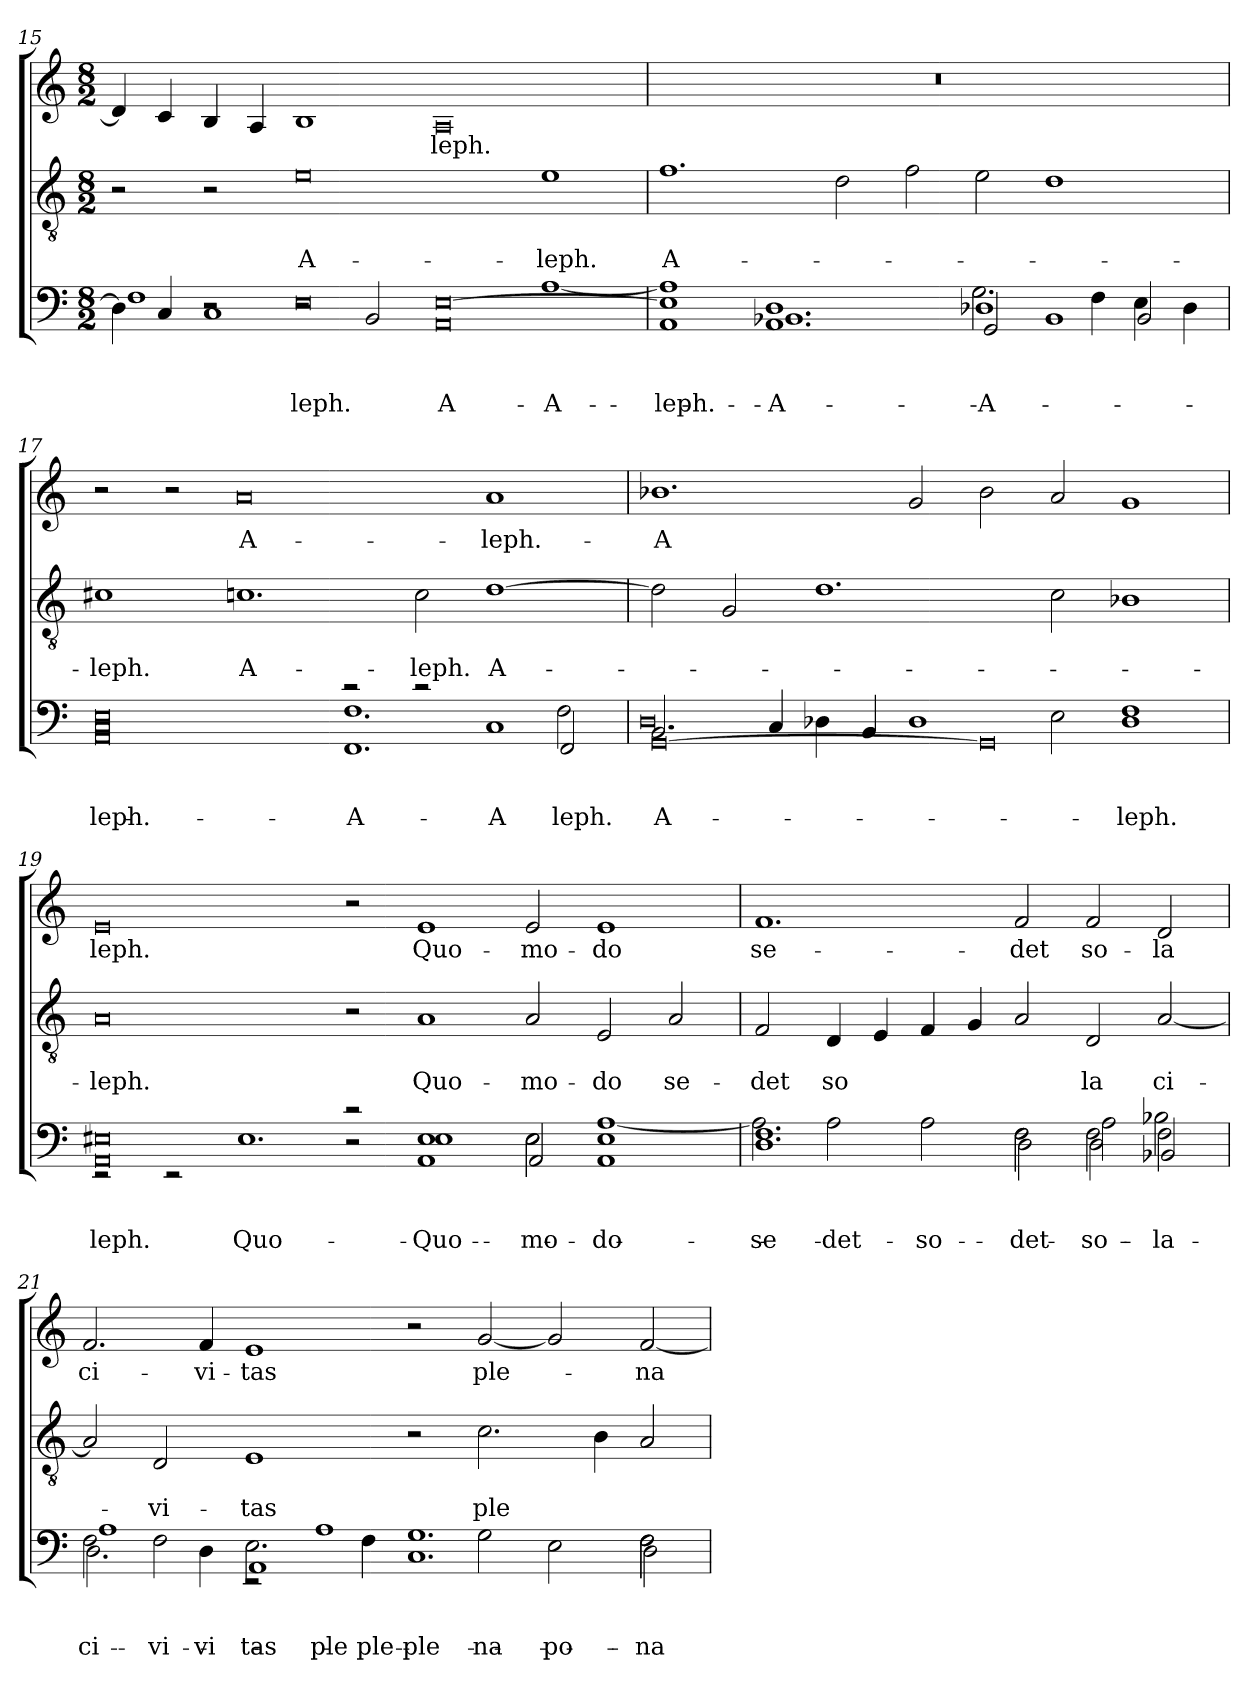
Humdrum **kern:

**kern	**text	**text	**text	**kern	**text	**text	**kern	**text
*part3	*part3	*part3	*part3	*part2	*part2	*part2	*part1	*part1
*staff3	*staff3	*staff3	*staff3	*staff2	*staff2	*staff2	*staff1	*staff1
*clefF4	*	*	*	*clefGv2	*	*	*clefG2	*
*k[]	*	*	*	*k[]	*	*	*k[]	*
*C:	*	*	*	*C:	*	*	*C:	*
*M8/2	*	*	*	*M8/2	*	*	*M8/2	*
=15	=15	=15	=15	=15	=15	=15	=15	=15
*^	*	*	*	*	*	*	*	*
*	*^	*	*	*	*	*	*	*	*
4D\]	1F	2ryy	.	.	.	2r	.	.	4d/]	.
4C/	.	.	.	.	.	.	.	.	4c/	.
1C	.	2r	.	.	.	2r	.	.	4B/	.
.	.	.	.	.	.	.	.	.	4A/	.
!	!	!	!	!	!LO:LY:b	!	!	!LO:LY:b	!	!
.	0E	2r	.	.	leph.	0e	.	A-	1B	.
2BB/	.	2ryy	.	.	.	.	.	.	.	.
!	!	!	!	!	!LO:LY:b	!	!	!	!	!LO:LY:b
[>0E	.	0AA	.	.	-A-	.	.	.	0A	-leph.
!	!	!	!	!	!LO:LY:b	!	!	!LO:LY:b	!	!
.	[>1A	.	.	.	A-	1e	.	-leph.	.	.
=16	=16	=16	=16	=16	=16	=16	=16	=16	=16	=16
!	!	!	!	!	!LO:LY:b	!	!	!LO:LY:b	!	!
1E]	1A]	1AA	.	.	leph.-	1.f	.	A-	00r	.
!	!	!	!	!	!LO:LY:b	!	!	!	!	!
!	!	!	!	!	!LO:LY:b	!	!	!	!	!
1.AA	1.D	1.BB-X	.	.	-A	.	.	.	.	.
.	.	.	.	.	.	2d\	.	.	.	.
.	.	.	.	.	.	2f\	.	.	.	.
!	!	!	!	!	!LO:LY:b	!	!	!	!	!
1D-X	2.G\	2GG/	.	.	A	2e\	.	.	.	.
.	.	1BB-	.	.	.	1d	.	.	.	.
.	4F\	.	.	.	.	.	.	.	.	.
2BB-/	4E\	.	.	.	.	.	.	.	.	.
.	4D-\	.	.	.	.	.	.	.	.	.
!!LO:PB:g=z
=17	=17	=17	=17	=17	=17	=17	=17	=17	=17	=17
!	!	!	!	!	!LO:LY:b	!	!	!	!	!
!	!	!	!	!	!LO:LY:b	!	!	!	!	!
!	!	!	!	!	!LO:LY:b	!	!	!LO:LY:b	!	!
0C	0E	0AA	.	.	leph.	1c#X	.	-leph.	2r	.
.	.	.	.	.	.	.	.	.	2r	.
!	!	!	!	!	!	!	!	!LO:LY:b	!	!LO:LY:b
.	.	.	.	.	.	1.cn	.	A-	0a	A-
!	!	!	!	!	!LO:LY:b	!	!	!	!	!
!	!	!	!	!	!LO:LY:b	!	!	!	!	!
2rc	1.F	1.FF	.	.	A-	.	.	.	.	.
!	!	!	!	!	!	!	!	!LO:LY:b	!	!
2rc	.	.	.	.	.	2c\	.	-leph.	.	.
!	!	!	!	!	!LO:LY:b	!	!	!LO:LY:b	!	!LO:LY:b
1C	.	.	.	.	A	[>1d	.	A-	1a	-leph.-
!	!	!	!	!	!LO:LY:b	!	!	!	!	!
!	!	!	!	!	!LO:LY:b	!	!	!	!	!
.	2F\	2FF/	.	.	-leph.	.	.	.	.	.
=18	=18	=18	=18	=18	=18	=18	=18	=18	=18	=18
!	!	!	!	!	!LO:LY:b	!	!	!	!	!
!	!	!	!	!	!LO:LY:b	!	!	!	!	!LO:LY:b
2.BB/	0.D	[<0GG	.	.	A-	2d\]	.	.	1.b-X	-A
.	.	.	.	.	.	2G/	.	.	.	.
4C/	.	.	.	.	.	.	.	.	.	.
4D-X\	.	.	.	.	.	1.d	.	.	.	.
4BB/	.	.	.	.	.	.	.	.	.	.
1D-	.	.	.	.	.	.	.	.	2g/	.
.	.	0GG]	.	.	.	.	.	.	2b-\	.
2E\	.	.	.	.	.	2c\	.	.	2a/	.
!	!	!	!	!	!LO:LY:b	!	!	!	!	!
1F	1D-	.	.	.	-leph.	1B-X	.	.	1g	.
=19	=19	=19	=19	=19	=19	=19	=19	=19	=19	=19
!	!	!	!	!	!LO:LY:b	!	!	!	!	!
!	!	!	!	!	!LO:LY:b	!	!	!LO:LY:b	!	!LO:LY:b
0E#X	2rEE	0AA	.	.	-leph.	0A	.	-leph.	0e	leph.
.	2rEE	.	.	.	.	.	.	.	.	.
!	!	!	!	!	!LO:LY:b	!	!	!	!	!
.	1.E#	.	.	.	Quo-	.	.	.	.	.
2rc	.	2r	.	.	.	2r	.	.	2r	.
!	!	!	!	!	!LO:LY:b	!	!	!	!	!
!	!	!	!	!	!LO:LY:b	!	!	!	!	!
!	!	!	!	!	!LO:LY:b	!	!	!LO:LY:b	!	!LO:LY:b
1E#	1E#	1AA	.	.	Quo-	1A	.	Quo-	1e	Quo-
!	!	!	!	!	!LO:LY:b	!	!	!	!	!
!	!	!	!	!	!LO:LY:b	!	!	!	!	!
!	!	!	!	!	!LO:LY:b	!	!	!LO:LY:b	!	!LO:LY:b
2E#\	2E#\	2AA/	.	.	-mo-	2A/	.	-mo-	2e/	-mo-
!	!	!	!	!	!LO:LY:b	!	!	!	!	!
!	!	!	!	!	!LO:LY:b	!	!	!	!	!
!	!	!	!	!	!LO:LY:b	!	!	!LO:LY:b	!	!LO:LY:b
1E#	[>1A	1AA	.	.	-do	2E/	.	-do	1e	-do
!	!	!	!	!	!	!	!	!LO:LY:b	!	!
.	.	.	.	.	.	2A/	.	se-	.	.
!!LO:LB:g=z
=20	=20	=20	=20	=20	=20	=20	=20	=20	=20	=20
!	!	!	!	!	!LO:LY:b	!	!	!	!	!
!	!	!	!	!	!LO:LY:b	!	!	!LO:LY:b	!	!LO:LY:b
1.F	2A\]	1.D	.	.	-se-	2F/	.	-det	1.f	se-
!	!	!	!	!	!LO:LY:b	!	!	!LO:LY:b	!	!
.	2A\	.	.	.	det	4D/	.	so	.	.
.	.	.	.	.	.	4E/	.	.	.	.
!	!	!	!	!	!LO:LY:b	!	!	!	!	!
.	2A\	.	.	.	so-	4F/	.	.	.	.
.	.	.	.	.	.	4G/	.	.	.	.
!	!	!	!	!	!LO:LY:b	!	!	!	!	!
!	!	!	!	!	!LO:LY:b	!	!	!	!	!
!	!	!	!	!	!LO:LY:b	!	!	!	!	!LO:LY:b
2F\	2F\	2D\	.	.	-det	2A/	.	.	2f/	-det
!	!	!	!	!	!LO:LY:b	!	!	!	!	!
!	!	!	!	!	!LO:LY:b	!	!	!	!	!
!	!	!	!	!	!LO:LY:b	!	!	!LO:LY:b	!	!LO:LY:b
2F\	2A\	2D\	.	.	so-	2D/	.	la	2f/	so-
!	!	!	!	!	!LO:LY:b	!	!	!	!	!
!	!	!	!	!	!LO:LY:b	!	!	!	!	!
!	!	!	!	!	!LO:LY:b	!	!	!LO:LY:b	!	!LO:LY:b
2F\	2B-X\	2BB-X/	.	.	-la	[<2A/	.	ci-	2d/	-la
=21	=21	=21	=21	=21	=21	=21	=21	=21	=21	=21
!	!	!	!	!	!LO:LY:b	!	!	!	!	!
!	!	!	!	!	!LO:LY:b	!	!	!	!	!
!	!	!	!	!	!LO:LY:b	!	!	!	!	!LO:LY:b
2F\	1A	2.D\	.	.	-ci-	2A/]	.	.	2.f/	ci-
!	!	!	!	!	!LO:LY:b	!	!	!LO:LY:b	!	!
2F\	.	.	.	.	-vi-	2D/	.	-vi-	.	.
!	!	!	!	!	!LO:LY:b	!	!	!	!	!LO:LY:b
.	.	4D\	.	.	-vi-	.	.	.	4f/	-vi-
!	!	!	!	!	!LO:LY:b	!	!	!	!	!
!	!	!	!	!	!LO:LY:b	!	!	!LO:LY:b	!	!LO:LY:b
2.E\	2rEE	1AA	.	.	-tas	1E	.	-tas	1e	-tas
!	!	!	!	!	!LO:LY:b	!	!	!	!	!
.	1A	.	.	.	ple-	.	.	.	.	.
!	!	!	!	!	!LO:LY:b	!	!	!	!	!
4F\	.	.	.	.	ple	.	.	.	.	.
!	!	!	!	!	!LO:LY:b	!	!	!	!	!
1.G	.	1.C	.	.	ple-	2r	.	.	2r	.
!	!	!	!	!	!LO:LY:b	!	!	!LO:LY:b	!	!LO:LY:b
.	2G\	.	.	.	-na	2.c\	.	ple	[<2g/	ple-
!	!	!	!	!	!LO:LY:b	!	!	!	!	!
.	2E\	.	.	.	po-	.	.	.	2g/]	.
.	.	.	.	.	.	4B\	.	.	.	.
!	!	!	!	!	!LO:LY:b	!	!	!	!	!
!	!	!	!	!	!LO:LY:b	!	!	!	!	!
!	!	!	!	!	!LO:LY:b	!	!	!	!	!LO:LY:b
2F\	2F\	2D\	.	.	-na	2A/	.	.	[<2f/	-na
*v	*v	*v	*	*	*	*	*	*	*	*
=	=	=	=	=	=	=	=	=
*-	*-	*-	*-	*-	*-	*-	*-	*-
